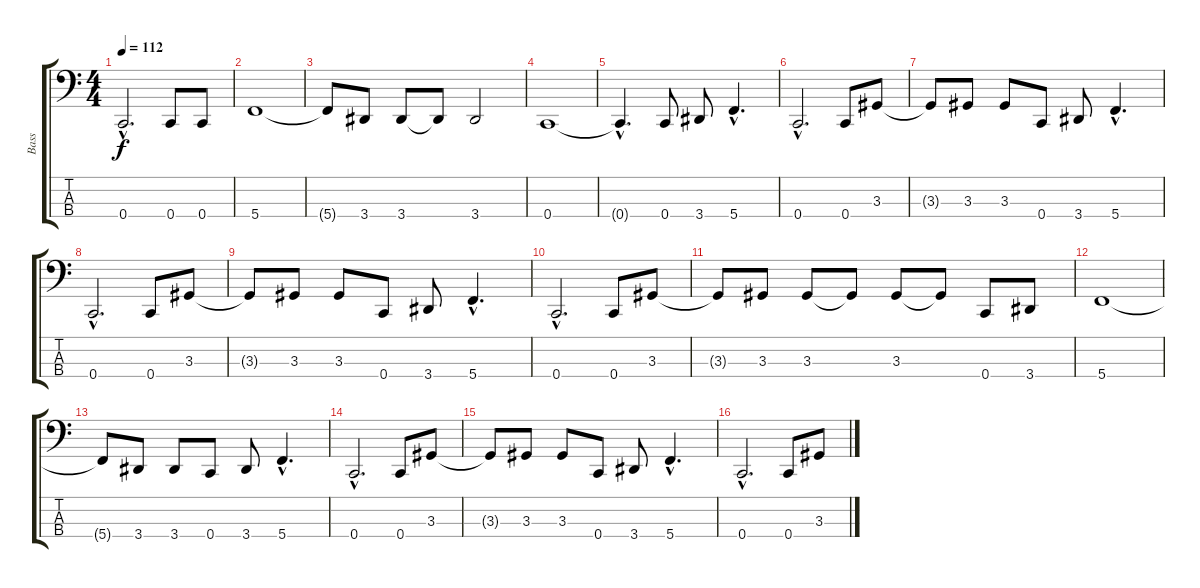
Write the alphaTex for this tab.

\track ("Bass" "Bass") {instrument electricbasspick}
\staff {score tabs}
\tuning (Eb2 Bb1 F1 C1) {hide}
\ts (4 4)
\tempo 112
\clef f4
\ks c
0.4{hac t}.2{d dy f} 0.4.8 0.4.8 |
5.4.1 |
5.4{t}.8 3.4.8 3.4.8 3.4{t}.8 3.4.2 |
0.4.1 |
0.4{hac t}.4{d} 0.4.8 3.4.8 5.4{hac}.4{d} |
0.4{hac}.2{d} 0.4.8 3.3.8 |
3.3{t}.8 3.3.8 3.3.8 0.4.8 3.4.8 5.4{hac}.4{d} |
0.4{hac}.2{d} 0.4.8 3.3.8 |
3.3{t}.8 3.3.8 3.3.8 0.4.8 3.4.8 5.4{hac}.4{d} |
0.4{hac}.2{d} 0.4.8 3.3.8 |
3.3{t}.8 3.3.8 3.3.8 3.3{t}.8 3.3.8 3.3{t}.8 0.4.8 3.4.8 |
5.4.1 |
5.4{t}.8 3.4.8 3.4.8 0.4.8 3.4.8 5.4{hac}.4{d} |
0.4{hac}.2{d} 0.4.8 3.3.8 |
3.3{t}.8 3.3.8 3.3.8 0.4.8 3.4.8 5.4{hac}.4{d} |
0.4{hac}.2{d} 0.4.8 3.3.8
